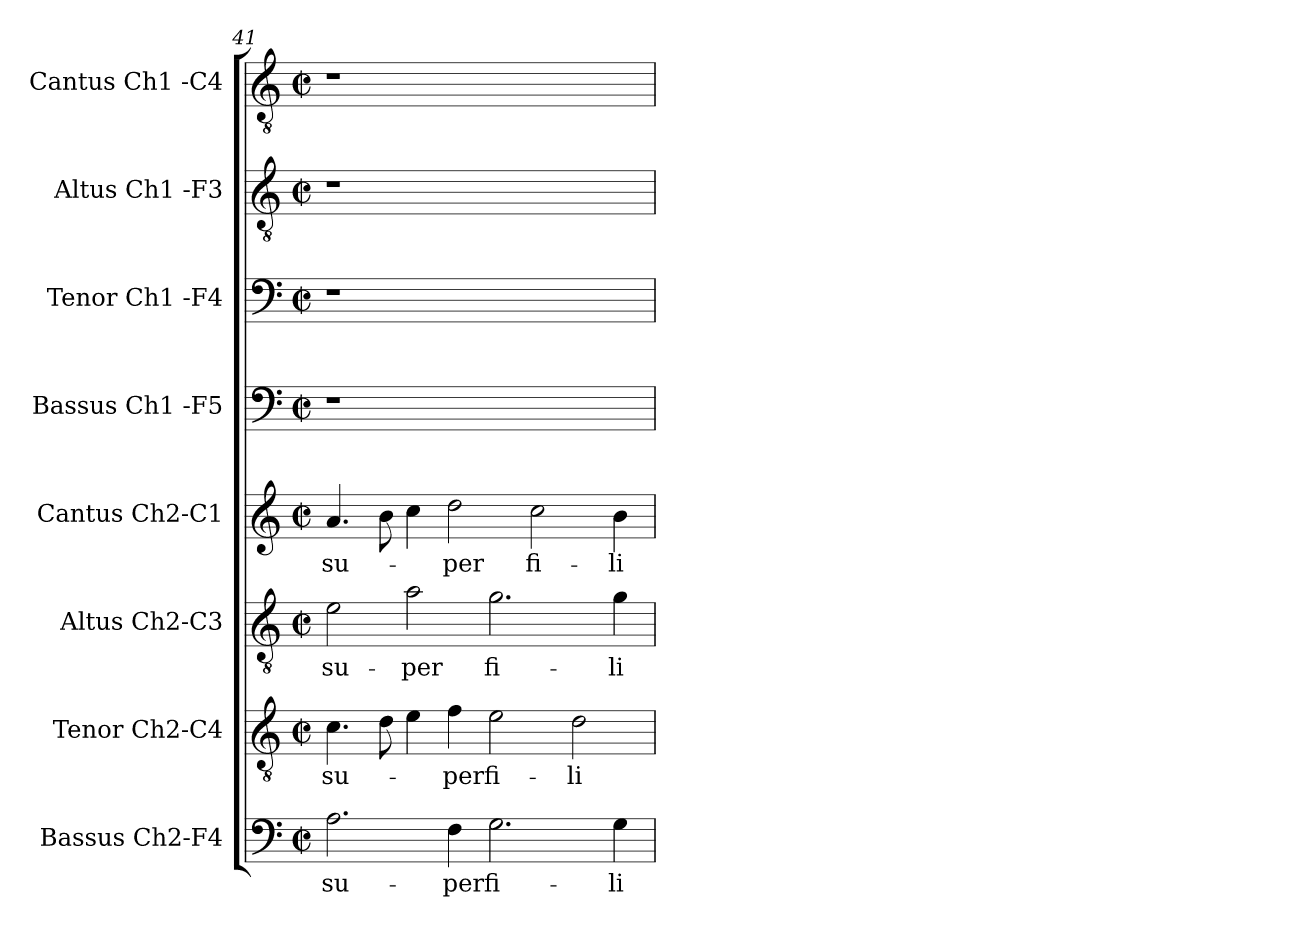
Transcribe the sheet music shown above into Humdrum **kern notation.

**kern	**text	**kern	**text	**kern	**text	**kern	**text	**kern	**kern	**kern	**kern
*part8	*part8	*part7	*part7	*part6	*part6	*part5	*part5	*part4	*part3	*part2	*part1
*staff8	*staff8	*staff7	*staff7	*staff6	*staff6	*staff5	*staff5	*staff4	*staff3	*staff2	*staff1
*I"Bassus Ch2-F4	*	*I"Tenor Ch2-C4	*	*I"Altus Ch2-C3	*	*I"Cantus Ch2-C1	*	*I"Bassus Ch1 -F5	*I"Tenor Ch1 -F4	*I"Altus Ch1 -F3	*I"Cantus Ch1 -C4
*I'B2	*	*I'T2	*	*I'A2	*	*I'C2	*	*I'B1	*I'T1	*I'A1	*I'C1
!!LO:PB:g=z
*clefF4	*	*clefGv2	*	*clefGv2	*	*clefG2	*	*clefF4	*clefF4	*clefGv2	*clefGv2
*k[]	*	*k[]	*	*k[]	*	*k[]	*	*k[]	*k[]	*k[]	*k[]
*M2/2	*	*M2/2	*	*M2/2	*	*M2/2	*	*M2/2	*M2/2	*M2/2	*M2/2
*met(c|)	*	*met(c|)	*	*met(c|)	*	*met(c|)	*	*met(c|)	*met(c|)	*met(c|)	*met(c|)
=41	=41	=41	=41	=41	=41	=41	=41	=41	=41	=41	=41
!	!LO:LY:b	!	!LO:LY:b	!	!LO:LY:b	!	!LO:LY:b	!	!	!	!
2.A\	su-	4.c\	su-	2e\	su-	4.a/	su-	1r	1r	1r	1r
.	.	8d\	.	.	.	8b\	.	.	.	.	.
!	!	!	!	!	!LO:LY:b	!	!	!	!	!	!
.	.	4e\	.	2a\	-per	4cc\	.	.	.	.	.
!	!LO:LY:b	!	!LO:LY:b	!	!	!	!LO:LY:b	!	!	!	!
4F\	-per	4f\	-per	.	.	2dd\	-per	.	.	.	.
!	!LO:LY:b	!	!LO:LY:b	!	!LO:LY:b	!	!	!	!	!	!
2.G\	fi-	2e\	fi-	2.g\	fi-	.	.	1ryy	1ryy	1ryy	1ryy
!	!	!	!	!	!	!	!LO:LY:b	!	!	!	!
.	.	.	.	.	.	2cc\	fi-	.	.	.	.
!	!	!	!LO:LY:b	!	!	!	!	!	!	!	!
.	.	2d\	-li-	.	.	.	.	.	.	.	.
!	!LO:LY:b	!	!	!	!LO:LY:b	!	!LO:LY:b	!	!	!	!
4G\	-li-	.	.	4g\	-li-	4b\	-li-	.	.	.	.
=	=	=	=	=	=	=	=	=	=	=	=
*-	*-	*-	*-	*-	*-	*-	*-	*-	*-	*-	*-
